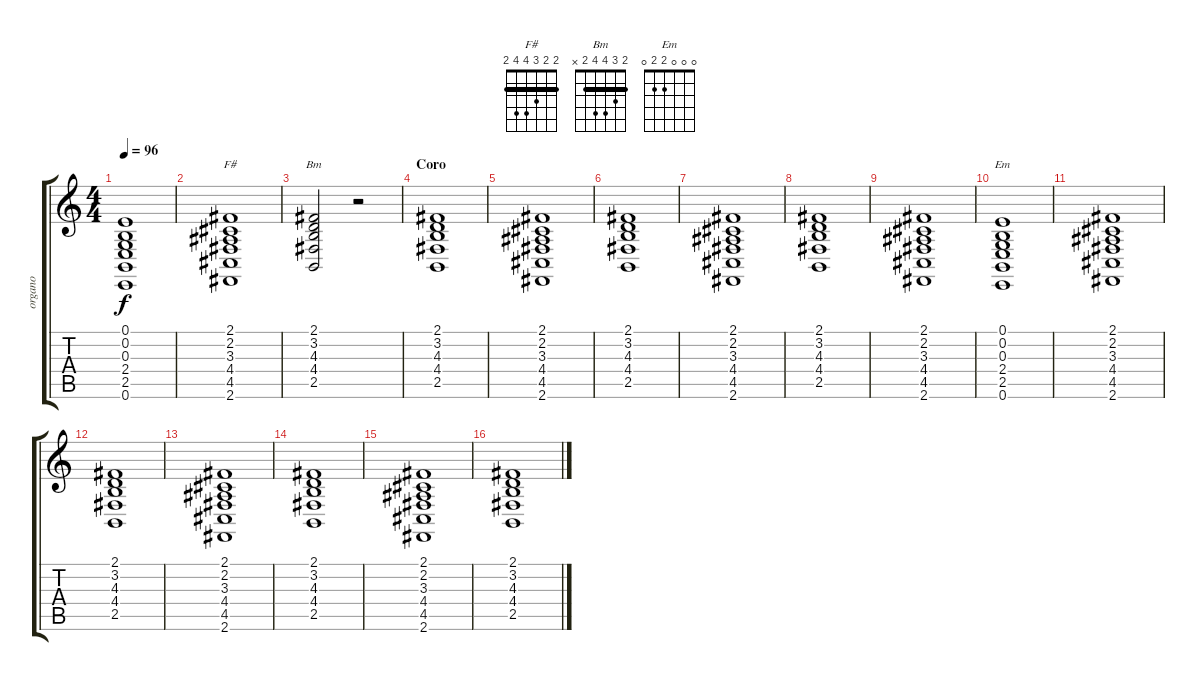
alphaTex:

\track ("organo" "organo") {instrument tangoaccordion}
\staff {score tabs}
\tuning (E4 B3 G3 D3 A2 E2) {hide}
\chord ("F#" 2 2 3 4 4 2) {barre 2}
\chord ("Bm" 2 3 4 4 2 x) {barre 2}
\chord ("Em" 0 0 0 2 2 0)
\ts (4 4)
\tempo 96
\clef g2
\ks c
(0.1 0.2 0.3 2.4 2.5 0.6).1{dy f} |
(2.1 2.2 3.3 4.4 4.5 2.6).1{ch "F#"} |
(2.1 3.2 4.3 4.4 2.5).2{ch "Bm"} r.2 |
\section ("" "Coro")
(2.1 3.2 4.3 4.4 2.5).1 |
(2.1 2.2 3.3 4.4 4.5 2.6).1 |
(2.1 3.2 4.3 4.4 2.5).1 |
(2.1 2.2 3.3 4.4 4.5 2.6).1 |
(2.1 3.2 4.3 4.4 2.5).1 |
(2.1 2.2 3.3 4.4 4.5 2.6).1 |
(0.1 0.2 0.3 2.4 2.5 0.6).1{ch "Em"} |
(2.1 2.2 3.3 4.4 4.5 2.6).1 |
(2.1 3.2 4.3 4.4 2.5).1 |
(2.1 2.2 3.3 4.4 4.5 2.6).1 |
(2.1 3.2 4.3 4.4 2.5).1 |
(2.1 2.2 3.3 4.4 4.5 2.6).1 |
(2.1 3.2 4.3 4.4 2.5).1
